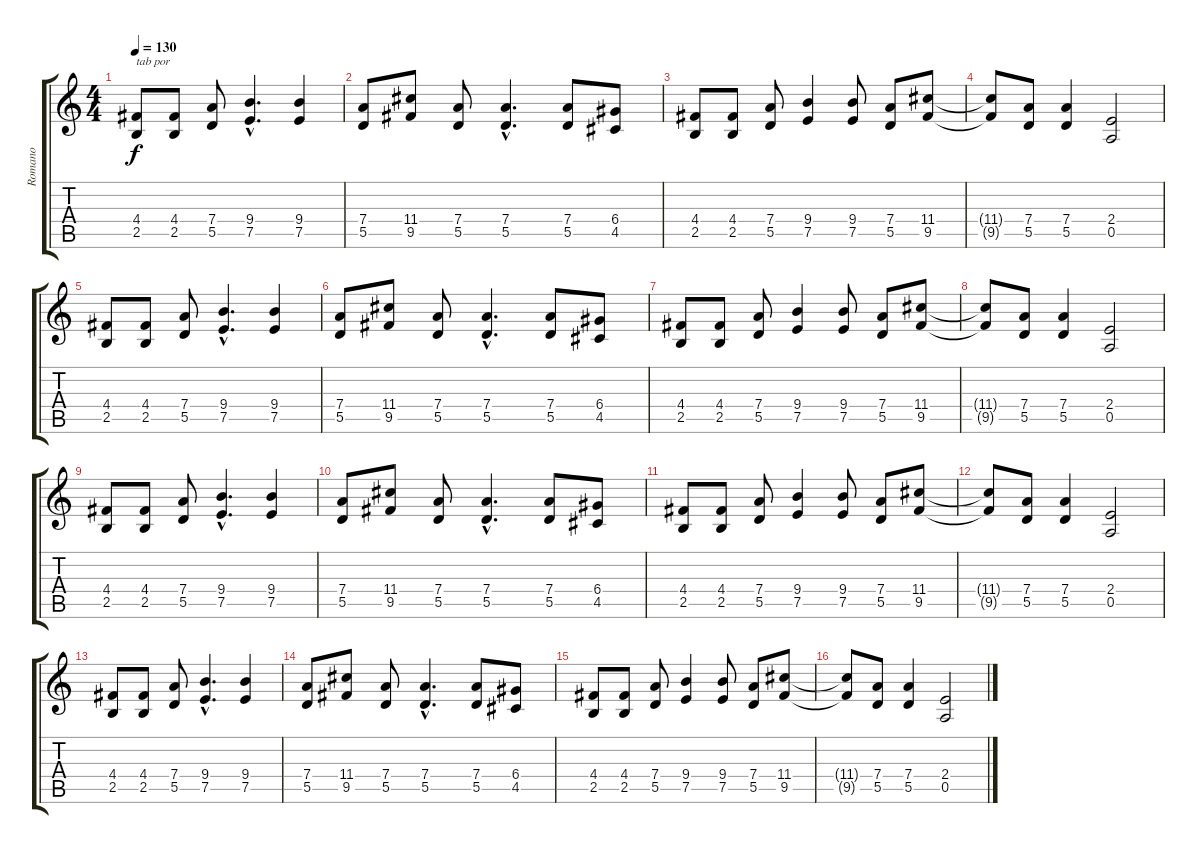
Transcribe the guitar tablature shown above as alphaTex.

\track ("Romano" "Romano") {instrument distortionguitar}
\staff {score tabs}
\tuning (E4 B3 G3 D3 A2 E2) {hide}
\ts (4 4)
\tempo 130
\clef g2
\ks c
(4.4 2.5).8{txt "tab por" dy f instrument distortionguitar} (4.4 2.5).8 (7.4 5.5).8 (9.4{hac} 7.5{hac}).4{d} (9.4 7.5).4 |
(7.4 5.5).8 (11.4 9.5).8 (7.4 5.5).8 (7.4{hac} 5.5{hac}).4{d} (7.4 5.5).8 (6.4 4.5).8 |
(4.4 2.5).8 (4.4 2.5).8 (7.4 5.5).8 (9.4 7.5).4 (9.4 7.5).8 (7.4 5.5).8 (11.4 9.5).8 |
(11.4{t} 9.5{t}).8 (7.4 5.5).8 (7.4 5.5).4 (2.4 0.5).2 |
(4.4 2.5).8 (4.4 2.5).8 (7.4 5.5).8 (9.4{hac} 7.5{hac}).4{d} (9.4 7.5).4 |
(7.4 5.5).8 (11.4 9.5).8 (7.4 5.5).8 (7.4{hac} 5.5{hac}).4{d} (7.4 5.5).8 (6.4 4.5).8 |
(4.4 2.5).8 (4.4 2.5).8 (7.4 5.5).8 (9.4 7.5).4 (9.4 7.5).8 (7.4 5.5).8 (11.4 9.5).8 |
(11.4{t} 9.5{t}).8 (7.4 5.5).8 (7.4 5.5).4 (2.4 0.5).2 |
(4.4 2.5).8 (4.4 2.5).8 (7.4 5.5).8 (9.4{hac} 7.5{hac}).4{d} (9.4 7.5).4 |
(7.4 5.5).8 (11.4 9.5).8 (7.4 5.5).8 (7.4{hac} 5.5{hac}).4{d} (7.4 5.5).8 (6.4 4.5).8 |
(4.4 2.5).8 (4.4 2.5).8 (7.4 5.5).8 (9.4 7.5).4 (9.4 7.5).8 (7.4 5.5).8 (11.4 9.5).8 |
(11.4{t} 9.5{t}).8 (7.4 5.5).8 (7.4 5.5).4 (2.4 0.5).2 |
(4.4 2.5).8 (4.4 2.5).8 (7.4 5.5).8 (9.4{hac} 7.5{hac}).4{d} (9.4 7.5).4 |
(7.4 5.5).8 (11.4 9.5).8 (7.4 5.5).8 (7.4{hac} 5.5{hac}).4{d} (7.4 5.5).8 (6.4 4.5).8 |
(4.4 2.5).8 (4.4 2.5).8 (7.4 5.5).8 (9.4 7.5).4 (9.4 7.5).8 (7.4 5.5).8 (11.4 9.5).8 |
(11.4{t} 9.5{t}).8 (7.4 5.5).8 (7.4 5.5).4 (2.4 0.5).2
